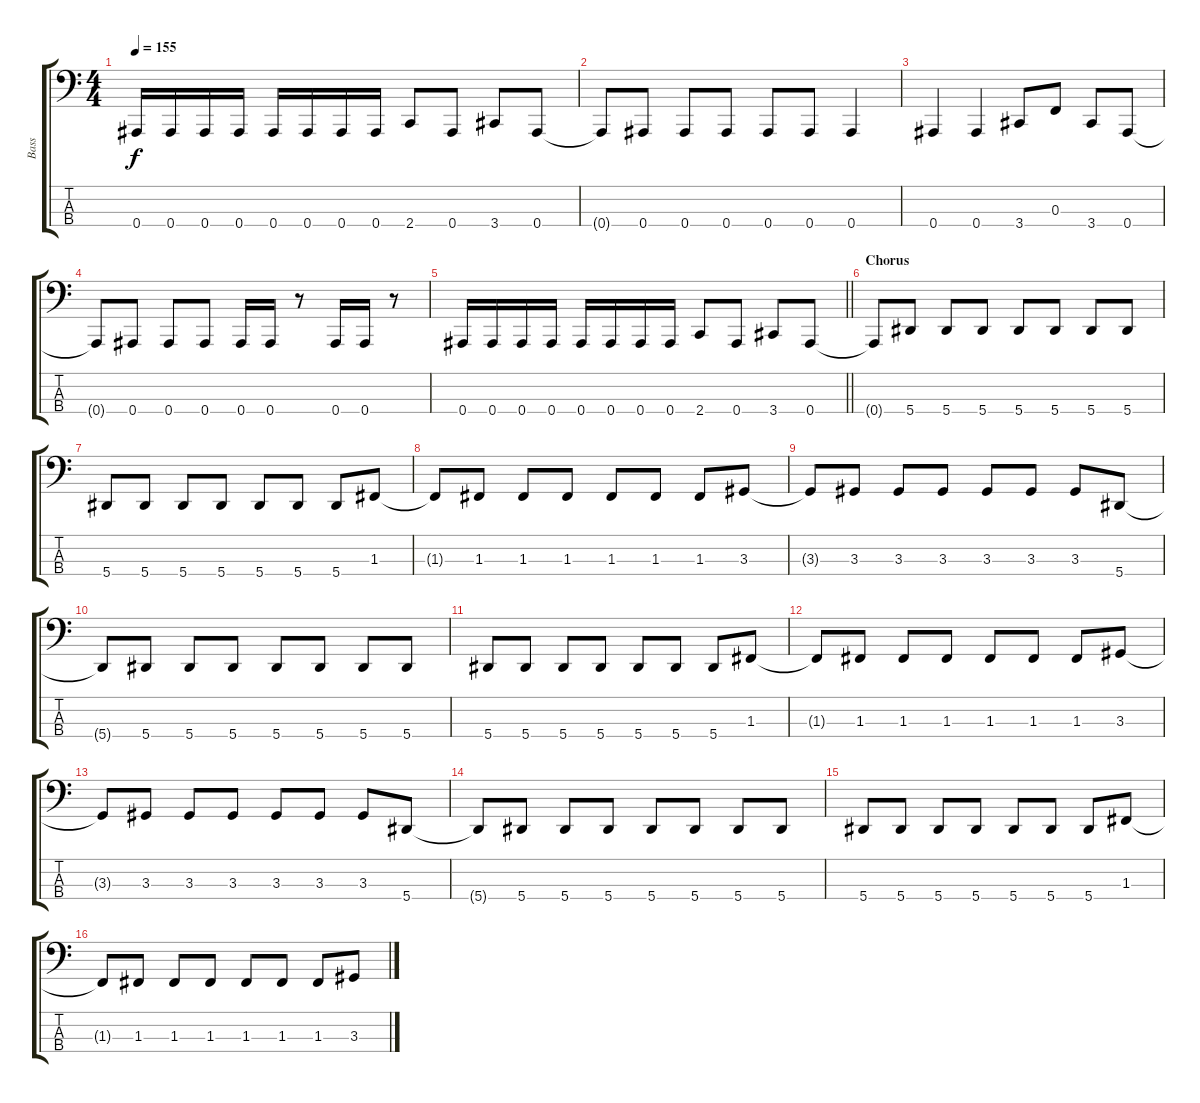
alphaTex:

\track ("Bass" "Bass") {instrument electricbassfinger}
\staff {score tabs}
\tuning (Eb2 Bb1 F1 Bb0) {hide}
\ts (4 4)
\tempo 155
\clef f4
\ks c
0.4.16{dy f} 0.4.16 0.4.16 0.4.16 0.4.16 0.4.16 0.4.16 0.4.16 2.4.8 0.4.8 3.4.8 0.4.8 |
0.4{t}.8 0.4.8 0.4.8 0.4.8 0.4.8 0.4.8 0.4.4 |
0.4.4 0.4.4 3.4.8 0.3.8 3.4.8 0.4.8 |
0.4{t}.8 0.4.8 0.4.8 0.4.8 0.4.16 0.4.16 r.8 0.4.16 0.4.16 r.8 |
\barLineRight lightlight
0.4.16 0.4.16 0.4.16 0.4.16 0.4.16 0.4.16 0.4.16 0.4.16 2.4.8 0.4.8 3.4.8 0.4.8 |
\section ("" "Chorus")
0.4{t}.8 5.4.8 5.4.8 5.4.8 5.4.8 5.4.8 5.4.8 5.4.8 |
5.4.8 5.4.8 5.4.8 5.4.8 5.4.8 5.4.8 5.4.8 1.3.8 |
1.3{t}.8 1.3.8 1.3.8 1.3.8 1.3.8 1.3.8 1.3.8 3.3.8 |
3.3{t}.8 3.3.8 3.3.8 3.3.8 3.3.8 3.3.8 3.3.8 5.4.8 |
5.4{t}.8 5.4.8 5.4.8 5.4.8 5.4.8 5.4.8 5.4.8 5.4.8 |
5.4.8 5.4.8 5.4.8 5.4.8 5.4.8 5.4.8 5.4.8 1.3.8 |
1.3{t}.8 1.3.8 1.3.8 1.3.8 1.3.8 1.3.8 1.3.8 3.3.8 |
3.3{t}.8 3.3.8 3.3.8 3.3.8 3.3.8 3.3.8 3.3.8 5.4.8 |
5.4{t}.8 5.4.8 5.4.8 5.4.8 5.4.8 5.4.8 5.4.8 5.4.8 |
5.4.8 5.4.8 5.4.8 5.4.8 5.4.8 5.4.8 5.4.8 1.3.8 |
1.3{t}.8 1.3.8 1.3.8 1.3.8 1.3.8 1.3.8 1.3.8 3.3.8
